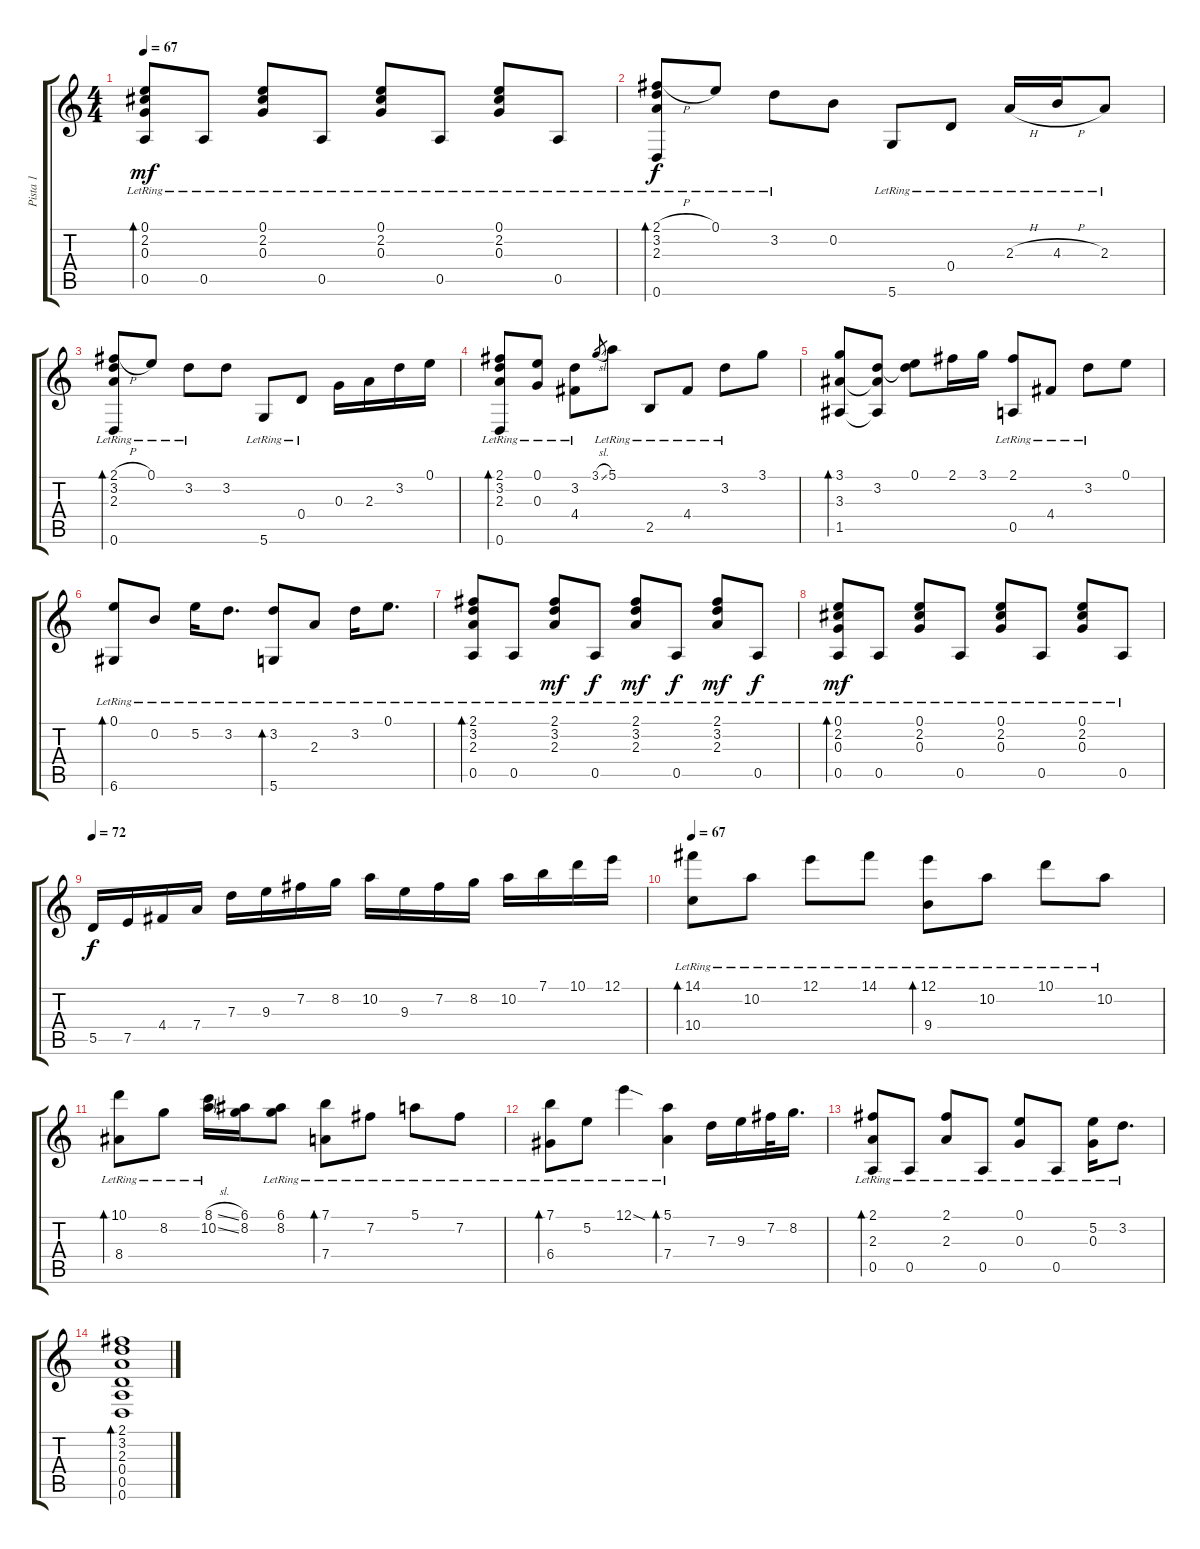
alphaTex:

\track ("Pista 1" "Pista 1") {instrument acousticguitarsteel}
\staff {score tabs}
\tuning (E4 B3 G3 D3 A2 D2) {hide}
\ts (4 4)
\tempo 67
\clef g2
\ks c
(0.1{lr} 2.2{lr} 0.3{lr} 0.5{lr}).8{bd 120 dy mf} 0.5{lr}.8 (0.1{lr} 2.2{lr} 0.3{lr}).8 0.5{lr}.8 (0.1{lr} 2.2{lr} 0.3{lr}).8 0.5{lr}.8 (0.1{lr} 2.2{lr} 0.3{lr}).8 0.5{lr}.8 |
(2.1{h lr} 3.2{lr} 2.3{lr} 0.6{lr}).8{bd 120 dy f} 0.1{lr}.8 3.2{lr}.8 0.2.8 5.6{lr}.8 0.4{lr}.8 2.3{h lr}.16 4.3{h lr}.16 2.3{lr}.8 |
(2.1{h lr} 3.2{lr} 2.3{lr} 0.6{lr}).8{bd 120} 0.1{lr}.8 3.2{lr}.8 3.2.8 5.6{lr}.8 0.4{lr}.8 0.3.16 2.3.16 3.2.16 0.1.16 |
(2.1{lr} 3.2{lr} 2.3{lr} 0.6{lr}).8{bd 120} (0.1{lr} 0.3{lr}).8 (3.2{lr} 4.4{lr}).8 3.1{sl}.8{gr} 5.1{lr}.8 2.5{lr}.8 4.4{lr}.8 3.2{lr}.8 3.1.8 |
(3.1 3.3 1.5).8{bd 240} (3.2 3.3{t} 1.5{t}).8 (0.1 3.2{t}).8 2.1.16 3.1.16 (2.1{lr} 0.5{lr}).8 4.4{lr}.8 3.2{lr}.8 0.1.8 |
(0.1{lr} 6.6{lr}).8{bd 240} 0.2{lr}.8 5.2{lr}.16 3.2{lr}.8{d} (3.2{lr} 5.6{lr}).8{bd 240} 2.3{lr}.8 3.2{lr}.16 0.1{lr}.8{d} |
(2.1{lr} 3.2{lr} 2.3{lr} 0.5{lr}).8{bd 120} 0.5{lr}.8 (2.1{lr} 3.2{lr} 2.3{lr}).8{dy mf} 0.5{lr}.8{dy f} (2.1{lr} 3.2{lr} 2.3{lr}).8{dy mf} 0.5{lr}.8{dy f} (2.1{lr} 3.2{lr} 2.3{lr}).8{dy mf} 0.5{lr}.8{dy f} |
(0.1{lr} 2.2{lr} 0.3{lr} 0.5{lr}).8{bd 120 dy mf} 0.5{lr}.8 (0.1{lr} 2.2{lr} 0.3{lr}).8 0.5{lr}.8 (0.1{lr} 2.2{lr} 0.3{lr}).8 0.5{lr}.8 (0.1{lr} 2.2{lr} 0.3{lr}).8 0.5{lr}.8 |
\tempo 72
5.5.16{dy f} 7.5.16 4.4.16 7.4.16 7.3.16 9.3.16 7.2.16 8.2.16 10.2.16 9.3.16 7.2.16 8.2.16 10.2.16 7.1.16 10.1.16 12.1.16 |
\tempo 67
(14.1{lr} 10.4{lr}).8{bd 240} 10.2{lr}.8 12.1{lr}.8 14.1{lr}.8 (12.1{lr} 9.4{lr}).8{bd 240} 10.2{lr}.8 10.1{lr}.8 10.2{lr}.8 |
(10.1{lr} 8.4{lr}).8{bd 240} 8.2{lr}.8 (8.1{sl lr} 10.2{sl lr}).16 (6.1 8.2).16 (6.1{lr} 8.2{lr}).8 (7.1{lr} 7.4{lr}).8{bd 240} 7.2{lr}.8 5.1{lr}.8 7.2{lr}.8 |
(7.1{lr} 6.4{lr}).8{bd 240} 5.2{lr}.8 12.1{sod lr}.4 (5.1{lr} 7.4{lr}).4{bd 240} 7.3.16 9.3.16 7.2.32 8.2.16{d} |
(2.1{lr} 2.3{lr} 0.5{lr}).8{bd 120} 0.5{lr}.8 (2.1{lr} 2.3{lr}).8 0.5{lr}.8 (0.1{lr} 0.3{lr}).8 0.5{lr}.8 (5.2{lr} 0.3{lr}).16 3.2{lr}.8{d} |
(2.1 3.2 2.3 0.4 0.5 0.6).1{bd 120}
